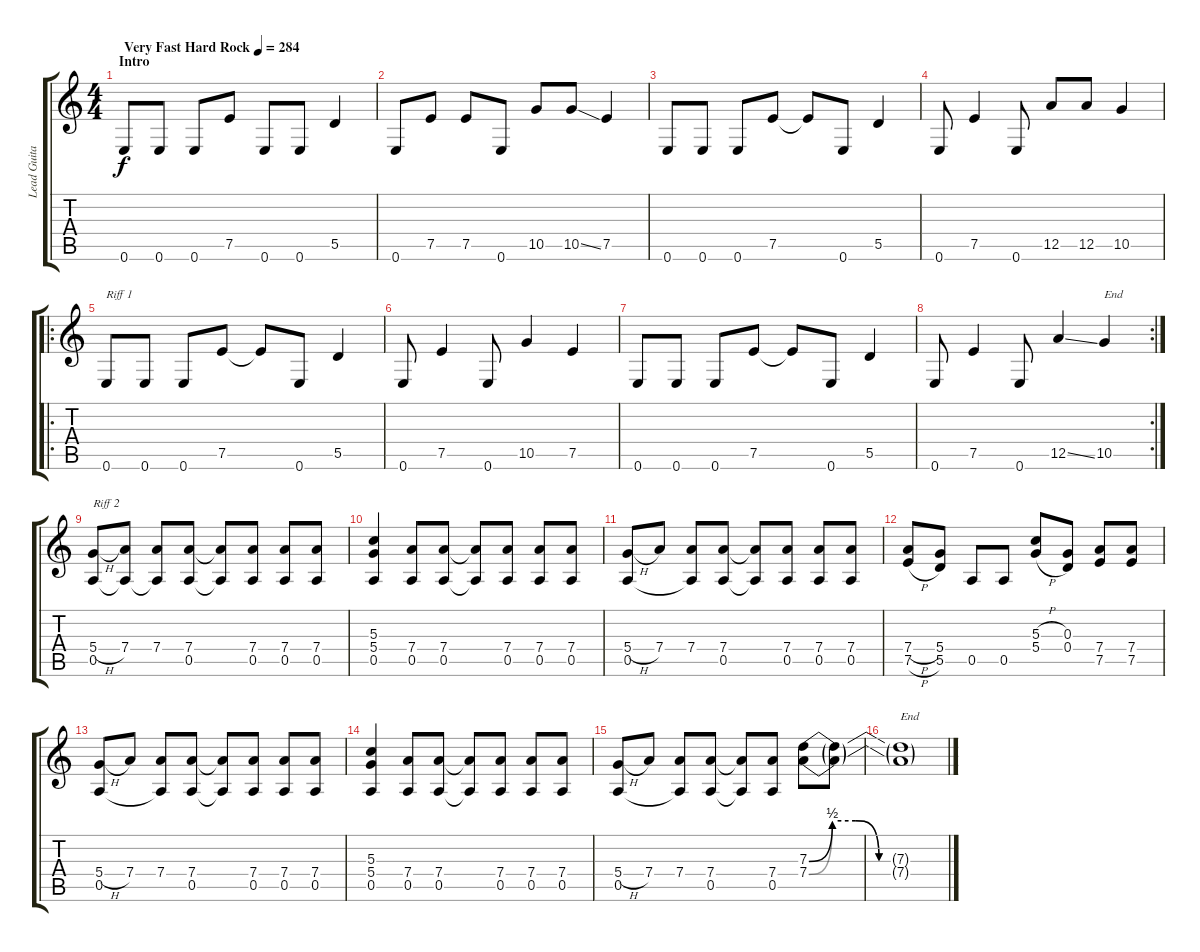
\track ("Lead Guitar 1" "Lead Guita") {instrument overdrivenguitar}
\staff {score tabs}
\tuning (E4 B3 G3 D3 A2 E2) {hide}
\ts (4 4)
\section ("" "Intro")
\tempo (284 "Very Fast Hard Rock")
\clef g2
\ks c
0.6.8{dy f instrument overdrivenguitar} 0.6.8 0.6.8 7.5.8 0.6.8 0.6.8 5.5.4 |
0.6.8 7.5.8 7.5.8 0.6.8 10.5.8 10.5{ss}.8 7.5.4 |
0.6.8 0.6.8 0.6.8 7.5.8 7.5{t}.8 0.6.8 5.5.4 |
0.6.8 7.5.4 0.6.8 12.5.8 12.5.8 10.5.4 |
\ro
0.6.8{txt "Riff 1"} 0.6.8 0.6.8 7.5.8 7.5{t}.8 0.6.8 5.5.4 |
0.6.8 7.5.4 0.6.8 10.5.4 7.5.4 |
0.6.8 0.6.8 0.6.8 7.5.8 7.5{t}.8 0.6.8 5.5.4 |
\rc 2
0.6.8 7.5.4 0.6.8 12.5{ss}.4 10.5.4{txt "End"} |
(5.4{h} 0.5).8{txt "Riff 2"} (7.4 0.5{t}).8 (7.4 0.5{t}).8 (7.4 0.5).8 (7.4{t} 0.5{t}).8 (7.4 0.5).8 (7.4 0.5).8 (7.4 0.5).8 |
(5.3 5.4 0.5).4 (7.4 0.5).8 (7.4 0.5).8 (7.4{t} 0.5{t}).8 (7.4 0.5).8 (7.4 0.5).8 (7.4 0.5).8 |
(5.4{h} 0.5).8 7.4.8 (7.4 0.5{t}).8 (7.4 0.5).8 (7.4{t} 0.5{t}).8 (7.4 0.5).8 (7.4 0.5).8 (7.4 0.5).8 |
(7.4{h} 7.5{h}).8 (5.4 5.5).8 0.5.8 0.5.8 (5.3{h} 5.4{h}).8 (0.3 0.4).8 (7.4 7.5).8 (7.4 7.5).8 |
(5.4{h} 0.5).8 7.4.8 (7.4 0.5{t}).8 (7.4 0.5).8 (7.4{t} 0.5{t}).8 (7.4 0.5).8 (7.4 0.5).8 (7.4 0.5).8 |
(5.3 5.4 0.5).4 (7.4 0.5).8 (7.4 0.5).8 (7.4{t} 0.5{t}).8 (7.4 0.5).8 (7.4 0.5).8 (7.4 0.5).8 |
(5.4{h} 0.5).8 7.4.8 (7.4 0.5{t}).8 (7.4 0.5).8 (7.4{t} 0.5{t}).8 (7.4 0.5).8 (7.3{be (custom 0 0 10 2 20 2 30 0 60 0)} 7.4{be (custom 0 0 10 2 20 2 30 0 60 0)}).8 (7.3{t} 7.4{t}).8 |
(7.3{t} 7.4{t}).1{txt "End"}
